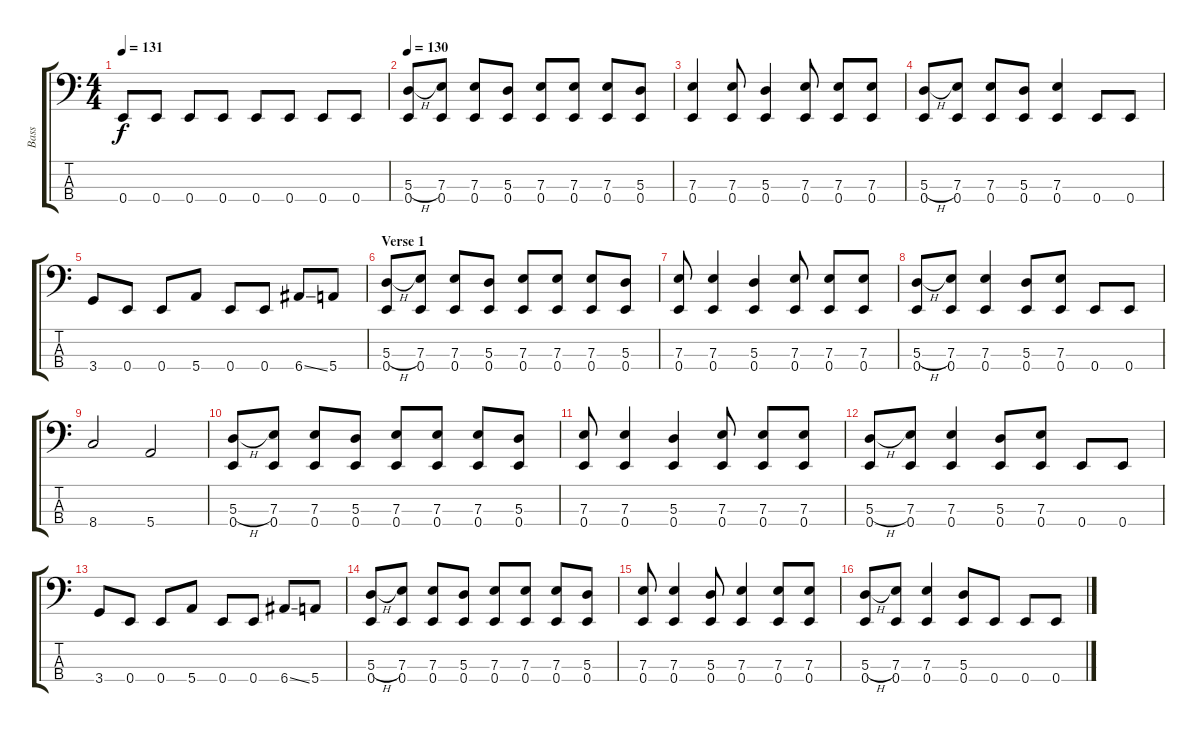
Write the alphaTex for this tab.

\track ("Bass" "Bass") {instrument acousticguitarsteel}
\staff {score tabs}
\tuning (G2 D2 A1 E1) {hide}
\ts (4 4)
\tempo 131
\clef f4
\ks c
0.4.8{dy f} 0.4.8 0.4.8 0.4.8 0.4.8 0.4.8 0.4.8 0.4.8 |
\tempo 130
(5.3{h} 0.4).8 (7.3 0.4).8 (7.3 0.4).8 (5.3 0.4).8 (7.3 0.4).8 (7.3 0.4).8 (7.3 0.4).8 (5.3 0.4).8 |
(7.3 0.4).4 (7.3 0.4).8 (5.3 0.4).4 (7.3 0.4).8 (7.3 0.4).8 (7.3 0.4).8 |
(5.3{h} 0.4).8 (7.3 0.4).8 (7.3 0.4).8 (5.3 0.4).8 (7.3 0.4).4 0.4.8 0.4.8 |
3.4.8 0.4.8 0.4.8 5.4.8 0.4.8 0.4.8 6.4{ss}.8 5.4.8 |
\section ("" "Verse 1")
(5.3{h} 0.4).8 (7.3 0.4).8 (7.3 0.4).8 (5.3 0.4).8 (7.3 0.4).8 (7.3 0.4).8 (7.3 0.4).8 (5.3 0.4).8 |
(7.3 0.4).8 (7.3 0.4).4 (5.3 0.4).4 (7.3 0.4).8 (7.3 0.4).8 (7.3 0.4).8 |
(5.3{h} 0.4).8 (7.3 0.4).8 (7.3 0.4).4 (5.3 0.4).8 (7.3 0.4).8 0.4.8 0.4.8 |
8.4.2 5.4.2 |
(5.3{h} 0.4).8 (7.3 0.4).8 (7.3 0.4).8 (5.3 0.4).8 (7.3 0.4).8 (7.3 0.4).8 (7.3 0.4).8 (5.3 0.4).8 |
(7.3 0.4).8 (7.3 0.4).4 (5.3 0.4).4 (7.3 0.4).8 (7.3 0.4).8 (7.3 0.4).8 |
(5.3{h} 0.4).8 (7.3 0.4).8 (7.3 0.4).4 (5.3 0.4).8 (7.3 0.4).8 0.4.8 0.4.8 |
3.4.8 0.4.8 0.4.8 5.4.8 0.4.8 0.4.8 6.4{ss}.8 5.4.8 |
(5.3{h} 0.4).8 (7.3 0.4).8 (7.3 0.4).8 (5.3 0.4).8 (7.3 0.4).8 (7.3 0.4).8 (7.3 0.4).8 (5.3 0.4).8 |
(7.3 0.4).8 (7.3 0.4).4 (5.3 0.4).8 (7.3 0.4).4 (7.3 0.4).8 (7.3 0.4).8 |
(5.3{h} 0.4).8 (7.3 0.4).8 (7.3 0.4).4 (5.3 0.4).8 0.4.8 0.4.8 0.4.8
